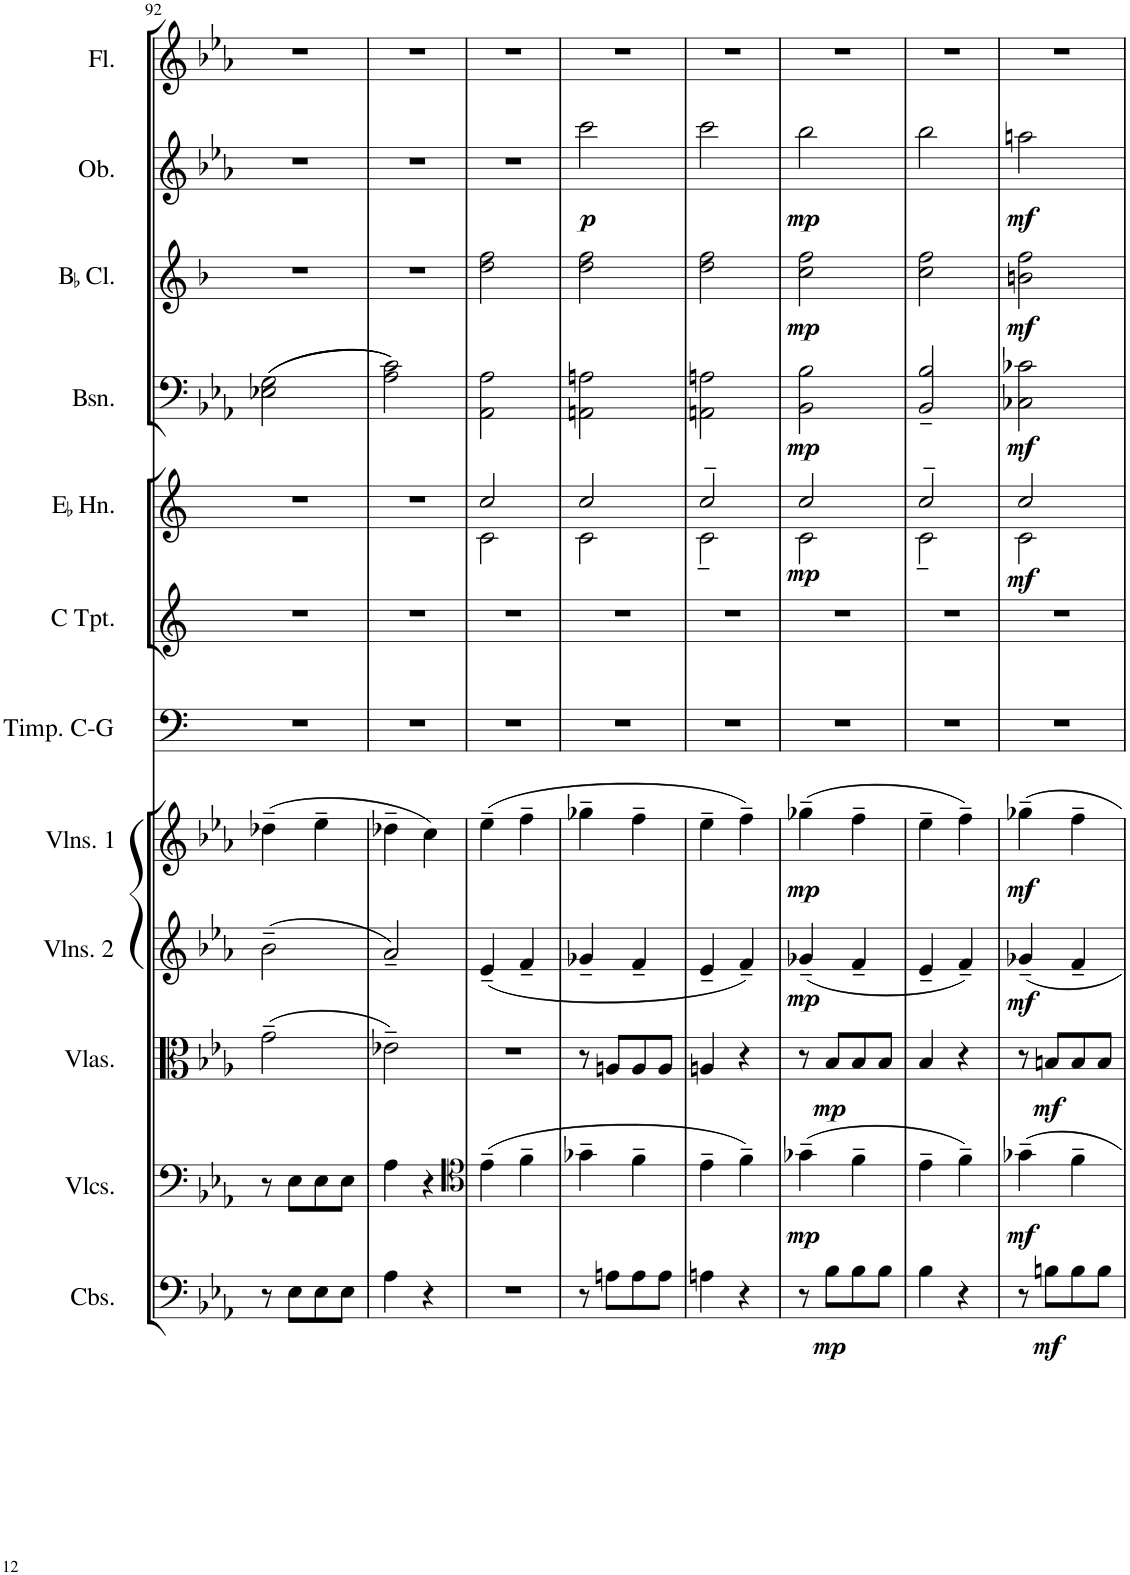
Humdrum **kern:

**kern	**dynam	**kern	**dynam	**kern	**dynam	**kern	**dynam	**kern	**dynam	**kern	**kern	**kern	**dynam	**kern	**dynam	**kern	**dynam	**kern	**dynam	**kern
*part12	*part12	*part11	*part11	*part10	*part10	*part9	*part9	*part8	*part8	*part7	*part6	*part5	*part5	*part4	*part4	*part3	*part3	*part2	*part2	*part1
*staff12	*staff12	*staff11	*staff11	*staff10	*staff10	*staff9	*staff9	*staff8	*staff8	*staff7	*staff6	*staff5	*staff5	*staff4	*staff4	*staff3	*staff3	*staff2	*staff2	*staff1
*I"Contrabasses	*	*I"Violoncellos	*	*I"Violas	*	*I"Violins 2	*	*I"Violins 1	*	*I"Timpani  C - G	*I"C Trumpet	*I"EaccidentalFlat Horn	*	*I"Bassoon	*	*I"BaccidentalFlat Clarinet	*	*I"Oboe	*	*I"Flute
*I'Cbs.	*	*I'Vlcs.	*	*I'Vlas.	*	*I'Vlns. 2	*	*I'Vlns. 1	*	*I'Timp. C-G	*I'C Tpt.	*I'EaccidentalFlat Hn.	*	*I'Bsn.	*	*I'BaccidentalFlat Cl.	*	*I'Ob.	*	*I'Fl.
!!LO:PB:g=z
*clefF4	*	*clefF4	*	*clefC3	*	*clefG2	*	*clefG2	*	*clefF4	*clefG2	*clefG2	*	*clefF4	*	*clefG2	*	*clefG2	*	*clefG2
*Trd7c12	*	*	*	*	*	*	*	*	*	*	*Trd1c2	*Trd5c9	*	*	*	*Trd1c2	*	*	*	*
*k[b-e-a-]	*	*k[b-e-a-]	*	*k[b-e-a-]	*	*k[b-e-a-]	*	*k[b-e-a-]	*	*k[]	*k[]	*k[]	*	*k[b-e-a-]	*	*k[b-]	*	*k[b-e-a-]	*	*k[b-e-a-]
*M2/4	*	*M2/4	*	*M2/4	*	*M2/4	*	*M2/4	*	*M2/4	*M2/4	*M2/4	*	*M2/4	*	*M2/4	*	*M2/4	*	*M2/4
=92	=92	=92	=92	=92	=92	=92	=92	=92	=92	=92	=92	=92	=92	=92	=92	=92	=92	=92	=92	=92
8r	.	8r	.	(2g~\	.	(2b-~\	.	(4dd-X~\	.	2r	2r	2r	.	((2E-X\ 2G\	.	2r	.	2r	.	2r
8E-\L	.	8E-\L	.	.	.	.	.	.	.	.	.	.	.	.	.	.	.	.	.	.
8E-\	.	8E-\	.	.	.	.	.	4ee-~\	.	.	.	.	.	.	.	.	.	.	.	.
8E-\J	.	8E-\J	.	.	.	.	.	.	.	.	.	.	.	.	.	.	.	.	.	.
=93	=93	=93	=93	=93	=93	=93	=93	=93	=93	=93	=93	=93	=93	=93	=93	=93	=93	=93	=93	=93
4A-\	.	4A-\	.	2e-X~\)	.	2a-~/)	.	4dd-X~\	.	2r	2r	2r	.	2A-\ 2c\))	.	2r	.	2r	.	2r
4r	.	4r	.	.	.	.	.	4cc\)	.	.	.	.	.	.	.	.	.	.	.	.
=94	=94	=94	=94	=94	=94	=94	=94	=94	=94	=94	=94	=94	=94	=94	=94	=94	=94	=94	=94	=94
*	*	*clefC4	*	*	*	*	*	*	*	*	*	*	*	*	*	*	*	*	*	*
*	*	*	*	*	*	*	*	*	*	*	*	*^	*	*	*	*	*	*	*	*
2r	.	(4e-~\	.	2r	.	(4e-~/	.	(4ee-~\	.	2r	2r	2cc/	2c\	.	2AA-\ 2A-\	.	2dd\ 2ff\	.	2r	.	2r
.	.	4f~\	.	.	.	4f~/	.	4ff~\	.	.	.	.	.	.	.	.	.	.	.	.	.
=95	=95	=95	=95	=95	=95	=95	=95	=95	=95	=95	=95	=95	=95	=95	=95	=95	=95	=95	=95	=95	=95
!	!	!	!	!	!	!	!	!	!	!	!	!	!	!	!	!	!	!	!	!LO:DY:b	!
8r	.	4g-X~\	.	8r	.	4g-X~/	.	4gg-X~\	.	2r	2r	2cc/	2c\	.	2AAn\ 2An\	.	2dd\ 2ff\	.	2ccc\	p	2r
8An\L	.	.	.	8An/L	.	.	.	.	.	.	.	.	.	.	.	.	.	.	.	.	.
8A\	.	4f~\	.	8A/	.	4f~/	.	4ff~\	.	.	.	.	.	.	.	.	.	.	.	.	.
8A\J	.	.	.	8A/J	.	.	.	.	.	.	.	.	.	.	.	.	.	.	.	.	.
=96	=96	=96	=96	=96	=96	=96	=96	=96	=96	=96	=96	=96	=96	=96	=96	=96	=96	=96	=96	=96	=96
4An\	.	4e-~\	.	4An/	.	4e-~/	.	4ee-~\	.	2r	2r	2cc~/	2c~\	.	2AAn\ 2An\	.	2dd\ 2ff\	.	2ccc\	.	2r
4r	.	4f~\)	.	4r	.	4f~/)	.	4ff~\)	.	.	.	.	.	.	.	.	.	.	.	.	.
=97	=97	=97	=97	=97	=97	=97	=97	=97	=97	=97	=97	=97	=97	=97	=97	=97	=97	=97	=97	=97	=97
!	!	!	!LO:DY:b	!	!	!	!LO:DY:b	!	!LO:DY:b	!	!	!	!	!LO:DY:b	!	!LO:DY:b	!	!LO:DY:b	!	!LO:DY:b	!
8r	.	(4g-X~\	mp	8r	.	(4g-X~/	mp	(4gg-X~\	mp	2r	2r	2cc/	2c\	mp	2BB-\ 2B-\	mp	2cc\ 2ff\	mp	2bb-\	mp	2r
!	!LO:DY:b	!	!	!	!LO:DY:b	!	!	!	!	!	!	!	!	!	!	!	!	!	!	!	!
8B-\L	mp	.	.	8B-/L	mp	.	.	.	.	.	.	.	.	.	.	.	.	.	.	.	.
8B-\	.	4f~\	.	8B-/	.	4f~/	.	4ff~\	.	.	.	.	.	.	.	.	.	.	.	.	.
8B-\J	.	.	.	8B-/J	.	.	.	.	.	.	.	.	.	.	.	.	.	.	.	.	.
=98	=98	=98	=98	=98	=98	=98	=98	=98	=98	=98	=98	=98	=98	=98	=98	=98	=98	=98	=98	=98	=98
4B-\	.	4e-~\	.	4B-/	.	4e-~/	.	4ee-~\	.	2r	2r	2cc~/	2c~\	.	2BB-/~ 2B-/~	.	2cc\ 2ff\	.	2bb-\	.	2r
4r	.	4f~\)	.	4r	.	4f~/)	.	4ff~\)	.	.	.	.	.	.	.	.	.	.	.	.	.
=99	=99	=99	=99	=99	=99	=99	=99	=99	=99	=99	=99	=99	=99	=99	=99	=99	=99	=99	=99	=99	=99
!	!	!	!LO:DY:b	!	!	!	!LO:DY:b	!	!LO:DY:b	!	!	!	!	!LO:DY:b	!	!LO:DY:b	!	!LO:DY:b	!	!LO:DY:b	!
8r	.	4g-X~\	mf	8r	.	4g-X~/	mf	4gg-X~\	mf	2r	2r	2cc/	2c\	mf	2C-X\ 2c-X\	mf	2bn\ 2ff\	mf	2aan\	mf	2r
!	!LO:DY:b	!	!	!	!LO:DY:b	!	!	!	!	!	!	!	!	!	!	!	!	!	!	!	!
8Bn\L	mf	.	.	8Bn/L	mf	.	.	.	.	.	.	.	.	.	.	.	.	.	.	.	.
8B\	.	4f~\	.	8B/	.	4f~/	.	4ff~\	.	.	.	.	.	.	.	.	.	.	.	.	.
8B\J	.	.	.	8B/J	.	.	.	.	.	.	.	.	.	.	.	.	.	.	.	.	.
*	*	*	*	*	*	*	*	*	*	*	*	*v	*v	*	*	*	*	*	*	*	*
=	=	=	=	=	=	=	=	=	=	=	=	=	=	=	=	=	=	=	=	=
*-	*-	*-	*-	*-	*-	*-	*-	*-	*-	*-	*-	*-	*-	*-	*-	*-	*-	*-	*-	*-
